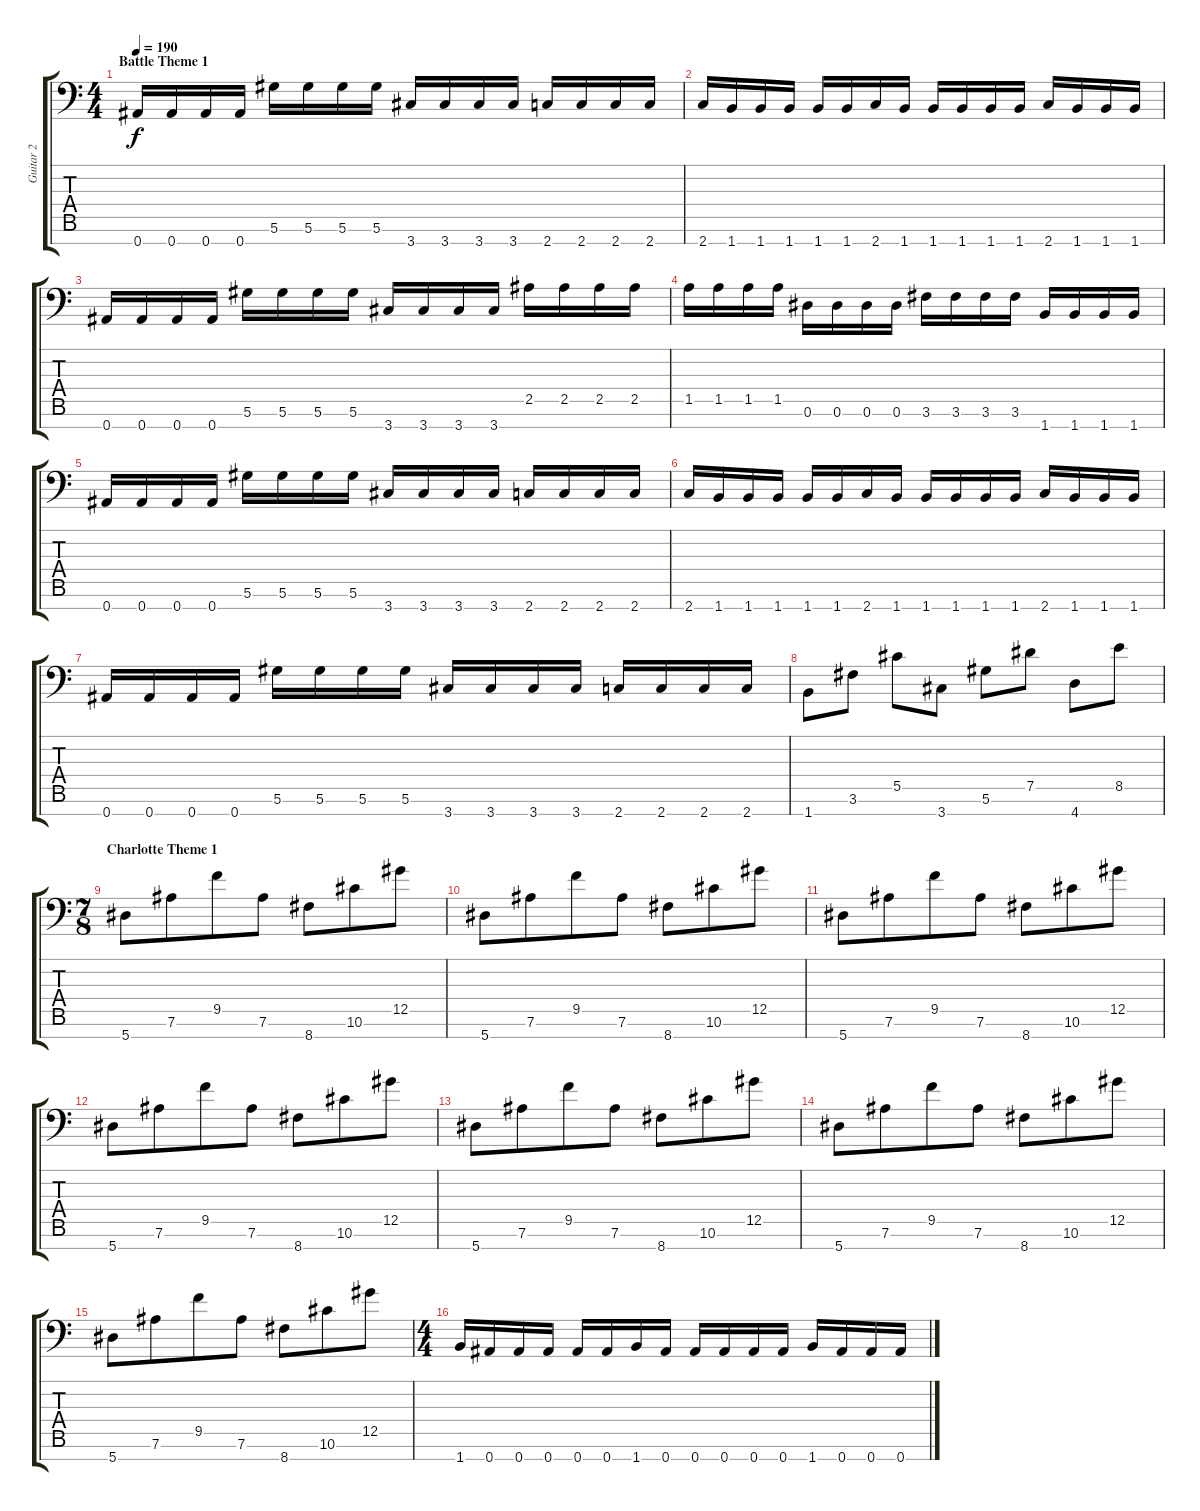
\track ("Guitar 2" "Guitar 2") {instrument distortionguitar}
\staff {score tabs}
\tuning (Eb4 Bb3 Gb3 Db3 Ab2 Eb2 Bb1) {hide}
\ts (4 4)
\section ("" "Battle Theme 1")
\tempo 190
\clef f4
\ks c
0.7.16{dy f} 0.7.16 0.7.16 0.7.16 5.6.16 5.6.16 5.6.16 5.6.16 3.7.16 3.7.16 3.7.16 3.7.16 2.7.16 2.7.16 2.7.16 2.7.16 |
2.7.16 1.7.16 1.7.16 1.7.16 1.7.16 1.7.16 2.7.16 1.7.16 1.7.16 1.7.16 1.7.16 1.7.16 2.7.16 1.7.16 1.7.16 1.7.16 |
0.7.16 0.7.16 0.7.16 0.7.16 5.6.16 5.6.16 5.6.16 5.6.16 3.7.16 3.7.16 3.7.16 3.7.16 2.5.16 2.5.16 2.5.16 2.5.16 |
1.5.16 1.5.16 1.5.16 1.5.16 0.6.16 0.6.16 0.6.16 0.6.16 3.6.16 3.6.16 3.6.16 3.6.16 1.7.16 1.7.16 1.7.16 1.7.16 |
0.7.16 0.7.16 0.7.16 0.7.16 5.6.16 5.6.16 5.6.16 5.6.16 3.7.16 3.7.16 3.7.16 3.7.16 2.7.16 2.7.16 2.7.16 2.7.16 |
2.7.16 1.7.16 1.7.16 1.7.16 1.7.16 1.7.16 2.7.16 1.7.16 1.7.16 1.7.16 1.7.16 1.7.16 2.7.16 1.7.16 1.7.16 1.7.16 |
0.7.16 0.7.16 0.7.16 0.7.16 5.6.16 5.6.16 5.6.16 5.6.16 3.7.16 3.7.16 3.7.16 3.7.16 2.7.16 2.7.16 2.7.16 2.7.16 |
1.7.8 3.6.8 5.5.8 3.7.8 5.6.8 7.5.8 4.7.8 8.5.8 |
\ts (7 8)
\section ("" "Charlotte Theme 1")
5.7.8 7.6.8 9.5.8 7.6.8 8.7.8 10.6.8 12.5.8 |
5.7.8 7.6.8 9.5.8 7.6.8 8.7.8 10.6.8 12.5.8 |
5.7.8 7.6.8 9.5.8 7.6.8 8.7.8 10.6.8 12.5.8 |
5.7.8 7.6.8 9.5.8 7.6.8 8.7.8 10.6.8 12.5.8 |
5.7.8 7.6.8 9.5.8 7.6.8 8.7.8 10.6.8 12.5.8 |
5.7.8 7.6.8 9.5.8 7.6.8 8.7.8 10.6.8 12.5.8 |
5.7.8 7.6.8 9.5.8 7.6.8 8.7.8 10.6.8 12.5.8 |
\ts (4 4)
1.7.16 0.7.16 0.7.16 0.7.16 0.7.16 0.7.16 1.7.16 0.7.16 0.7.16 0.7.16 0.7.16 0.7.16 1.7.16 0.7.16 0.7.16 0.7.16
